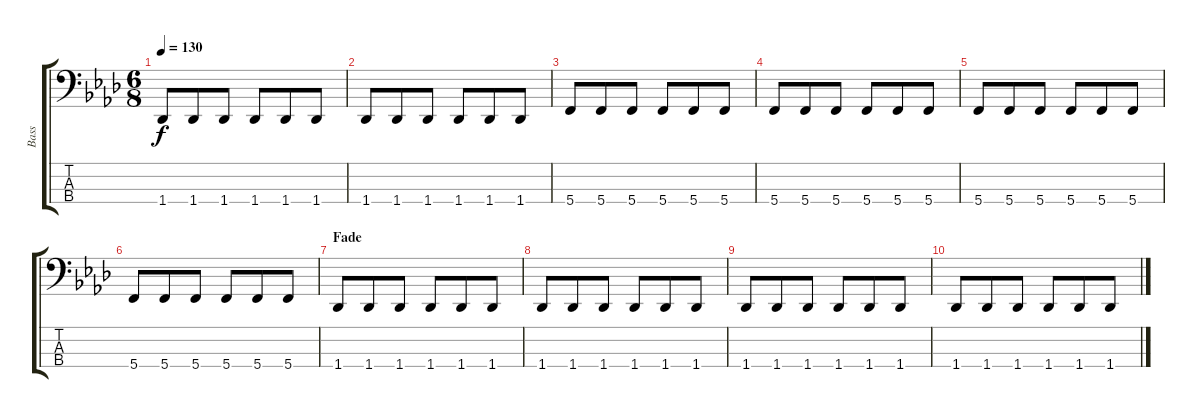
\track ("Bass" "Bass") {instrument electricbasspick}
\staff {score tabs}
\tuning (F2 C2 G1 C1) {hide}
\ts (6 8)
\tempo 130
\clef f4
\ks ab
1.4.8{dy f} 1.4.8 1.4.8 1.4.8 1.4.8 1.4.8 |
1.4.8 1.4.8 1.4.8 1.4.8 1.4.8 1.4.8 |
5.4.8 5.4.8 5.4.8 5.4.8 5.4.8 5.4.8 |
5.4.8 5.4.8 5.4.8 5.4.8 5.4.8 5.4.8 |
5.4.8 5.4.8 5.4.8 5.4.8 5.4.8 5.4.8 |
5.4.8 5.4.8 5.4.8 5.4.8 5.4.8 5.4.8 |
\section ("" "Fade")
1.4.8 1.4.8 1.4.8 1.4.8 1.4.8 1.4.8 |
1.4.8 1.4.8 1.4.8 1.4.8 1.4.8 1.4.8 |
1.4.8 1.4.8 1.4.8 1.4.8 1.4.8 1.4.8 |
1.4.8 1.4.8 1.4.8 1.4.8 1.4.8 1.4.8
